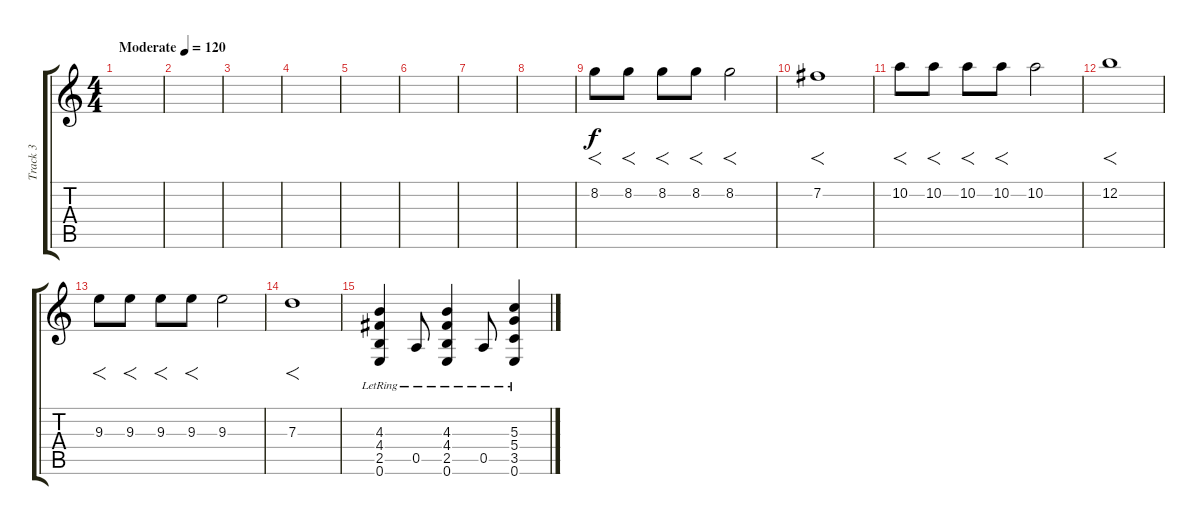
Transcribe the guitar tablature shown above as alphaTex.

\track ("Track 3" "Track 3") {instrument distortionguitar}
\staff {score tabs}
\tuning (E4 B3 G3 D3 A2 E2) {hide}
\ts (4 4)
\tempo (120 "Moderate")
\clef g2
\ks c
|
|
|
|
|
|
|
|
8.2.8{f} 8.2.8{f} 8.2.8{f} 8.2.8{f} 8.2.2{f} |
7.2.1{f} |
10.2.8{f} 10.2.8{f} 10.2.8{f} 10.2.8{f} 10.2.2 |
12.2.1{f} |
9.3.8{f} 9.3.8{f} 9.3.8{f} 9.3.8{f} 9.3.2 |
7.3.1{f} |
(4.3{lr} 4.4{lr} 2.5{lr} 0.6{lr}).4 0.5{lr}.8 (4.3{lr} 4.4{lr} 2.5{lr} 0.6{lr}).4 0.5{lr}.8 (5.3{lr} 5.4{lr} 3.5{lr} 0.6{lr}).4
